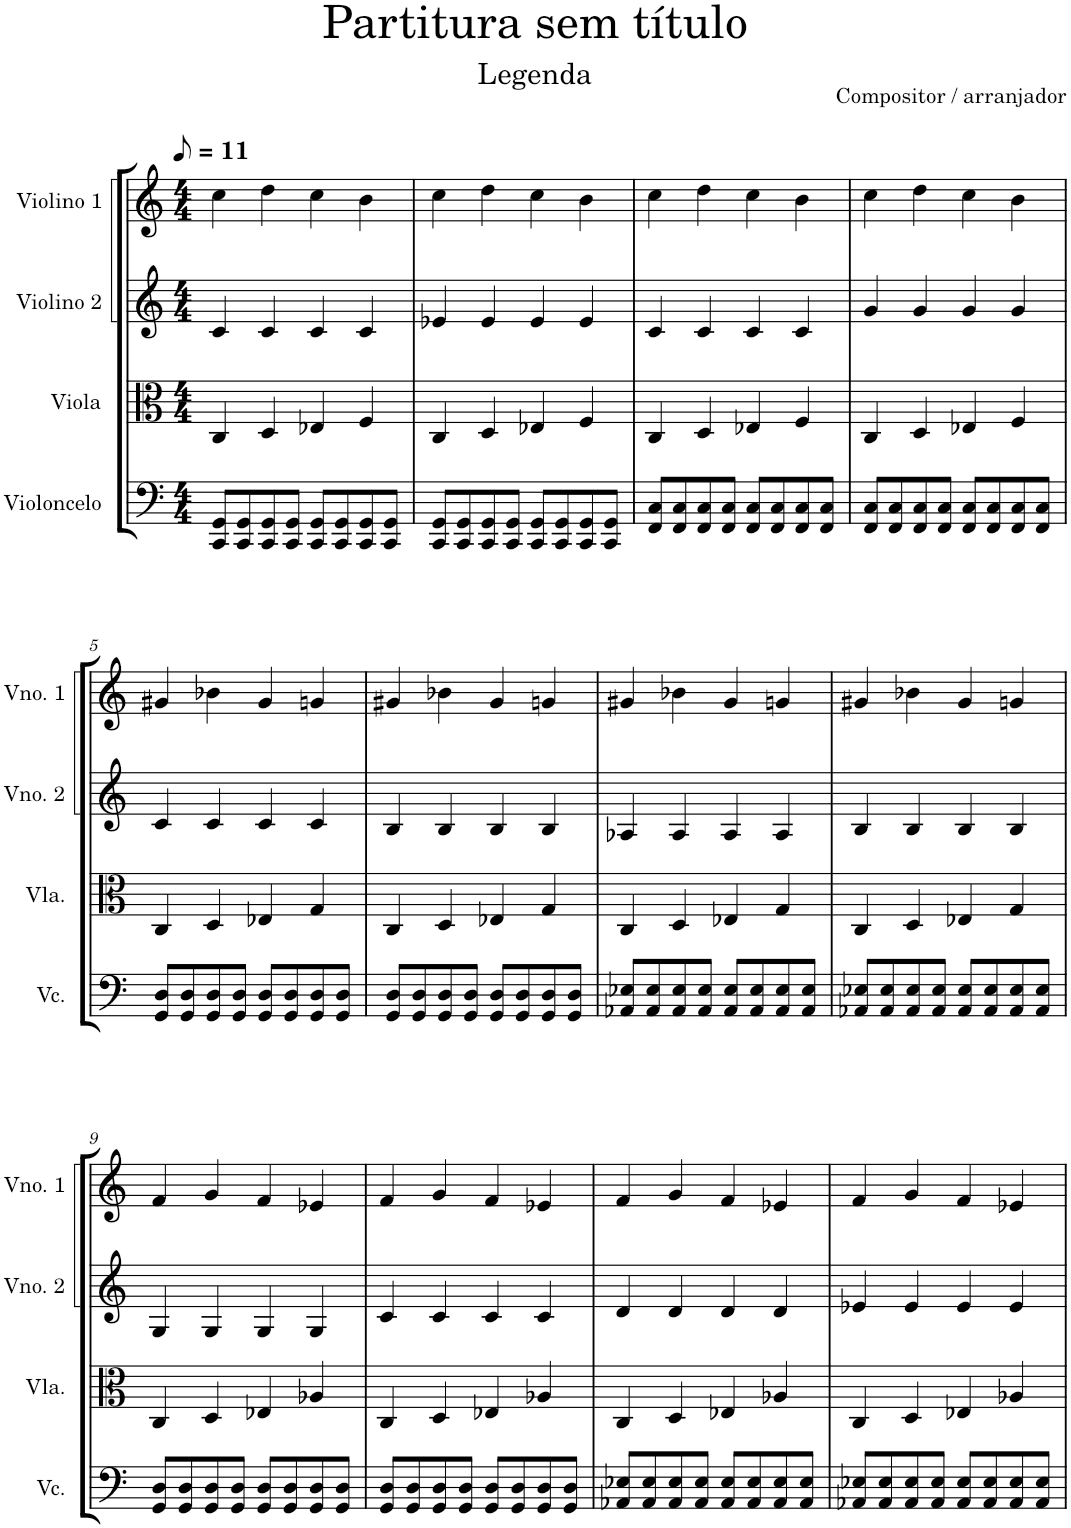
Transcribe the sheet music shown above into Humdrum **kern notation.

**kern	**kern	**kern	**kern
*part4	*part3	*part2	*part1
*staff4	*staff3	*staff2	*staff1
*I"Violoncelo	*I"Viola	*I"Violino 2	*I"Violino 1
*I'Vc.	*I'Vla.	*I'Vno. 2	*I'Vno. 1
*clefF4	*clefC3	*clefG2	*clefG2
*k[]	*k[]	*k[]	*k[]
*M4/4	*M4/4	*M4/4	*M4/4
*MM6	*MM6	*MM6	*MM6
=1	=1	=1	=1
8CC/ 8GG/L	4C/	4c/	4cc\
8CC/ 8GG/	.	.	.
8CC/ 8GG/	4D/	4c/	4dd\
8CC/ 8GG/J	.	.	.
8CC/ 8GG/L	4E-X/	4c/	4cc\
8CC/ 8GG/	.	.	.
8CC/ 8GG/	4F/	4c/	4b\
8CC/ 8GG/J	.	.	.
=2	=2	=2	=2
8CC/ 8GG/L	4C/	4e-X/	4cc\
8CC/ 8GG/	.	.	.
8CC/ 8GG/	4D/	4e-/	4dd\
8CC/ 8GG/J	.	.	.
8CC/ 8GG/L	4E-X/	4e-/	4cc\
8CC/ 8GG/	.	.	.
8CC/ 8GG/	4F/	4e-/	4b\
8CC/ 8GG/J	.	.	.
=3	=3	=3	=3
8FF/ 8C/L	4C/	4c/	4cc\
8FF/ 8C/	.	.	.
8FF/ 8C/	4D/	4c/	4dd\
8FF/ 8C/J	.	.	.
8FF/ 8C/L	4E-X/	4c/	4cc\
8FF/ 8C/	.	.	.
8FF/ 8C/	4F/	4c/	4b\
8FF/ 8C/J	.	.	.
=4	=4	=4	=4
8FF/ 8C/L	4C/	4g/	4cc\
8FF/ 8C/	.	.	.
8FF/ 8C/	4D/	4g/	4dd\
8FF/ 8C/J	.	.	.
8FF/ 8C/L	4E-X/	4g/	4cc\
8FF/ 8C/	.	.	.
8FF/ 8C/	4F/	4g/	4b\
8FF/ 8C/J	.	.	.
!!LO:LB:g=z
=5	=5	=5	=5
8GG/ 8D/L	4C/	4c/	4g#X/
8GG/ 8D/	.	.	.
8GG/ 8D/	4D/	4c/	4b-X\
8GG/ 8D/J	.	.	.
8GG/ 8D/L	4E-X/	4c/	4g#/
8GG/ 8D/	.	.	.
8GG/ 8D/	4G/	4c/	4gn/
8GG/ 8D/J	.	.	.
=6	=6	=6	=6
8GG/ 8D/L	4C/	4B/	4g#X/
8GG/ 8D/	.	.	.
8GG/ 8D/	4D/	4B/	4b-X\
8GG/ 8D/J	.	.	.
8GG/ 8D/L	4E-X/	4B/	4g#/
8GG/ 8D/	.	.	.
8GG/ 8D/	4G/	4B/	4gn/
8GG/ 8D/J	.	.	.
=7	=7	=7	=7
8AA-X/ 8E-X/L	4C/	4A-X/	4g#X/
8AA-/ 8E-/	.	.	.
8AA-/ 8E-/	4D/	4A-/	4b-X\
8AA-/ 8E-/J	.	.	.
8AA-/ 8E-/L	4E-X/	4A-/	4g#/
8AA-/ 8E-/	.	.	.
8AA-/ 8E-/	4G/	4A-/	4gn/
8AA-/ 8E-/J	.	.	.
=8	=8	=8	=8
8AA-X/ 8E-X/L	4C/	4B/	4g#X/
8AA-/ 8E-/	.	.	.
8AA-/ 8E-/	4D/	4B/	4b-X\
8AA-/ 8E-/J	.	.	.
8AA-/ 8E-/L	4E-X/	4B/	4g#/
8AA-/ 8E-/	.	.	.
8AA-/ 8E-/	4G/	4B/	4gn/
8AA-/ 8E-/J	.	.	.
!!LO:LB:g=z
=9	=9	=9	=9
8GG/ 8D/L	4C/	4G/	4f/
8GG/ 8D/	.	.	.
8GG/ 8D/	4D/	4G/	4g/
8GG/ 8D/J	.	.	.
8GG/ 8D/L	4E-X/	4G/	4f/
8GG/ 8D/	.	.	.
8GG/ 8D/	4A-X/	4G/	4e-X/
8GG/ 8D/J	.	.	.
=10	=10	=10	=10
8GG/ 8D/L	4C/	4c/	4f/
8GG/ 8D/	.	.	.
8GG/ 8D/	4D/	4c/	4g/
8GG/ 8D/J	.	.	.
8GG/ 8D/L	4E-X/	4c/	4f/
8GG/ 8D/	.	.	.
8GG/ 8D/	4A-X/	4c/	4e-X/
8GG/ 8D/J	.	.	.
=11	=11	=11	=11
8AA-X/ 8E-X/L	4C/	4d/	4f/
8AA-/ 8E-/	.	.	.
8AA-/ 8E-/	4D/	4d/	4g/
8AA-/ 8E-/J	.	.	.
8AA-/ 8E-/L	4E-X/	4d/	4f/
8AA-/ 8E-/	.	.	.
8AA-/ 8E-/	4A-X/	4d/	4e-X/
8AA-/ 8E-/J	.	.	.
=12	=12	=12	=12
8AA-X/ 8E-X/L	4C/	4e-X/	4f/
8AA-/ 8E-/	.	.	.
8AA-/ 8E-/	4D/	4e-/	4g/
8AA-/ 8E-/J	.	.	.
8AA-/ 8E-/L	4E-X/	4e-/	4f/
8AA-/ 8E-/	.	.	.
8AA-/ 8E-/	4A-X/	4e-/	4e-X/
8AA-/ 8E-/J	.	.	.
=	=	=	=
*-	*-	*-	*-
